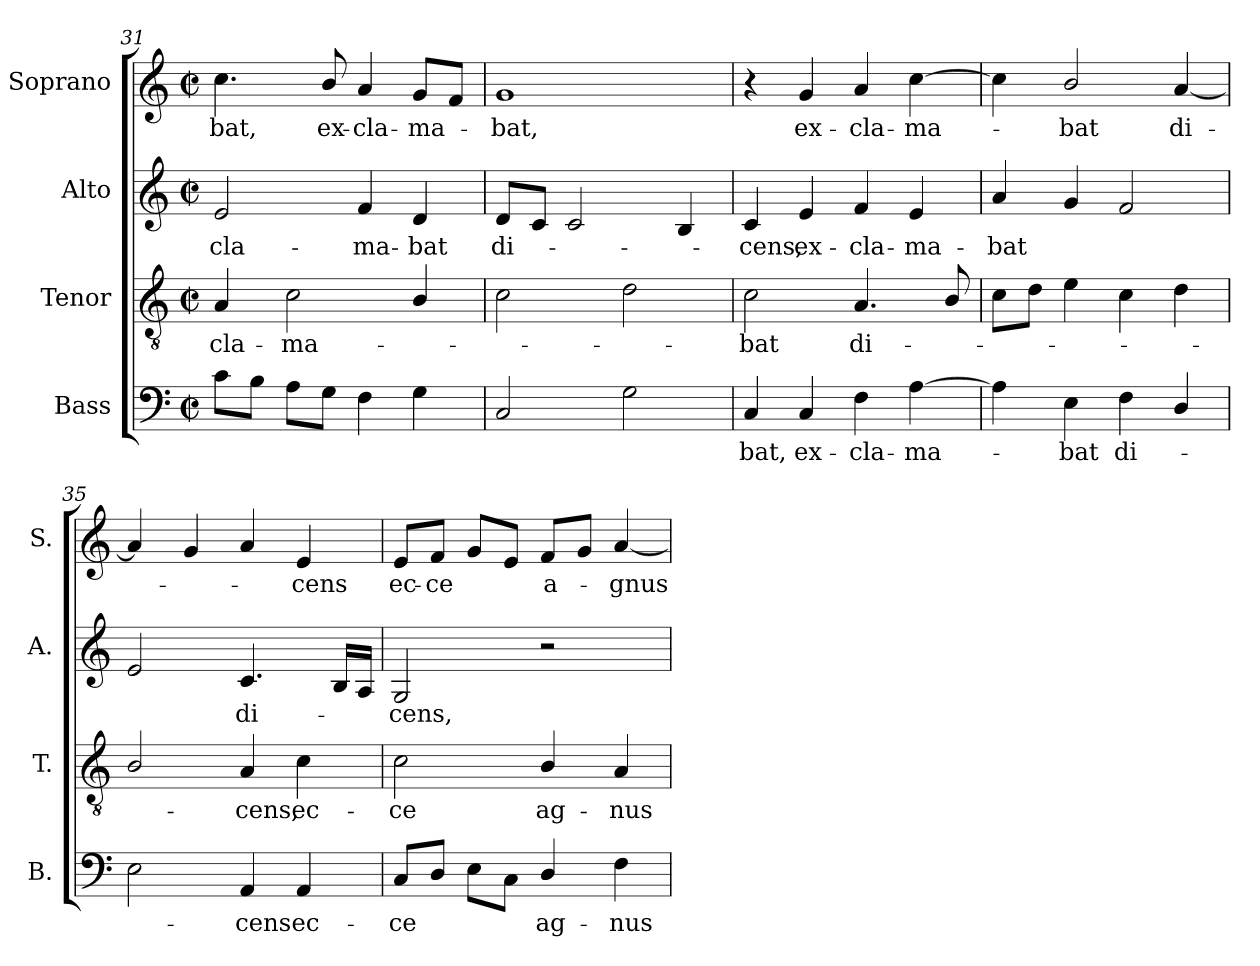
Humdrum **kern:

**kern	**text	**kern	**text	**kern	**text	**kern	**text
*part4	*part4	*part3	*part3	*part2	*part2	*part1	*part1
*staff4	*staff4	*staff3	*staff3	*staff2	*staff2	*staff1	*staff1
*I"Bass	*	*I"Tenor	*	*I"Alto	*	*I"Soprano	*
*I'B.	*	*I'T.	*	*I'A.	*	*I'S.	*
*clefF4	*	*clefGv2	*	*clefG2	*	*clefG2	*
*ITrd7c12	*	*ITrd7c12	*	*	*	*	*
*k[]	*	*k[]	*	*k[]	*	*k[]	*
*C:	*	*C:	*	*C:	*	*C:	*
*M2/2	*	*M2/2	*	*M2/2	*	*M2/2	*
*met(c|)	*	*met(c|)	*	*met(c|)	*	*met(c|)	*
=31	=31	=31	=31	=31	=31	=31	=31
!	!	!	!LO:LY:b:color=#000000	!	!	!	!
!	!	!	!	!	!LO:LY:b:color=#000000	!	!
!	!	!	!	!	!	!	!LO:LY:b:color=#000000
8Ci\L	.	4AAi/	-cla-	2ei/	-cla-	4.cci\	-bat,
8BBi\J	.	.	.	.	.	.	.
!	!	!	!LO:LY:b:color=#000000	!	!	!	!
8AAi\L	.	2Ci\	-ma-	.	.	.	.
!	!	!	!	!	!	!	!LO:LY:b:color=#000000
8GGi\J	.	.	.	.	.	8bi/	ex-
!	!	!	!	!	!LO:LY:b:color=#000000	!	!
!	!	!	!	!	!	!	!LO:LY:b:color=#000000
4FFi\	.	.	.	4fi/	-ma-	4ai/	-cla-
!	!	!	!	!	!LO:LY:b:color=#000000	!	!
!	!	!	!	!	!	!	!LO:LY:b:color=#000000
4GGi\	.	4BBi/	.	4di/	-bat	8gi/L	-ma-
.	.	.	.	.	.	8fi/J	.
=32	=32	=32	=32	=32	=32	=32	=32
!	!	!	!	!	!LO:LY:b:color=#000000	!	!
!	!	!	!	!	!	!	!LO:LY:b:color=#000000
2CCi/	.	2Ci\	.	8di/L	di-	1gi	-bat,
.	.	.	.	8ci/J	.	.	.
.	.	.	.	2ci/	.	.	.
2GGi\	.	2Di\	.	.	.	.	.
.	.	.	.	4Bi/	.	.	.
=33	=33	=33	=33	=33	=33	=33	=33
!	!LO:LY:b:color=#000000	!	!	!	!	!	!
!	!	!	!LO:LY:b:color=#000000	!	!	!	!
!	!	!	!	!	!LO:LY:b:color=#000000	!	!
4CCi/	-bat,	2Ci\	-bat	4ci/	-cens,	4r	.
!	!LO:LY:b:color=#000000	!	!	!	!	!	!
!	!	!	!	!	!LO:LY:b:color=#000000	!	!
!	!	!	!	!	!	!	!LO:LY:b:color=#000000
4CCi/	ex-	.	.	4ei/	ex-	4gi/	ex-
!	!LO:LY:b:color=#000000	!	!	!	!	!	!
!	!	!	!LO:LY:b:color=#000000	!	!	!	!
!	!	!	!	!	!LO:LY:b:color=#000000	!	!
!	!	!	!	!	!	!	!LO:LY:b:color=#000000
4FFi\	-cla-	4.AAi/	di-	4fi/	-cla-	4ai/	-cla-
!	!LO:LY:b:color=#000000	!	!	!	!	!	!
!	!	!	!	!	!LO:LY:b:color=#000000	!	!
!	!	!	!	!	!	!	!LO:LY:b:color=#000000
[>4AAi\	-ma-	.	.	4ei/	-ma-	[>4cci\	-ma-
.	.	8BBi/	.	.	.	.	.
=34	=34	=34	=34	=34	=34	=34	=34
!	!	!	!	!	!LO:LY:b:color=#000000	!	!
4AAi\]	.	8Ci\L	.	4ai/	-bat	4cci\]	.
.	.	8Di\J	.	.	.	.	.
!	!LO:LY:b:color=#000000	!	!	!	!	!	!
!	!	!	!	!	!	!	!LO:LY:b:color=#000000
4EEi\	-bat	4Ei\	.	4gi/	.	2bi/	-bat
!	!LO:LY:b:color=#000000	!	!	!	!	!	!
4FFi\	di-	4Ci\	.	2fi/	.	.	.
!	!	!	!	!	!	!	!LO:LY:b:color=#000000
4DDi/	.	4Di\	.	.	.	[<4ai/	di-
!!LO:LB:g=z
=35	=35	=35	=35	=35	=35	=35	=35
2EEi\	.	2BBi/	.	2ei/	.	4ai/]	.
.	.	.	.	.	.	4gi/	.
!	!LO:LY:b:color=#000000	!	!	!	!	!	!
!	!	!	!LO:LY:b:color=#000000	!	!	!	!
!	!	!	!	!	!LO:LY:b:color=#000000	!	!
4AAAi/	-cens	4AAi/	-cens,	4.ci/	di-	4ai/	.
!	!LO:LY:b:color=#000000	!	!	!	!	!	!
!	!	!	!LO:LY:b:color=#000000	!	!	!	!
!	!	!	!	!	!	!	!LO:LY:b:color=#000000
4AAAi/	ec-	4Ci\	ec-	.	.	4ei/	-cens
.	.	.	.	16Bi/LL	.	.	.
.	.	.	.	16Ai/JJ	.	.	.
=36	=36	=36	=36	=36	=36	=36	=36
!	!LO:LY:b:color=#000000	!	!	!	!	!	!
!	!	!	!LO:LY:b:color=#000000	!	!	!	!
!	!	!	!	!	!LO:LY:b:color=#000000	!	!
!	!	!	!	!	!	!	!LO:LY:b:color=#000000
8CCi/L	-ce	2Ci\	-ce	2Gi/	-cens,	8ei/L	ec-
!	!	!	!	!	!	!	!LO:LY:b:color=#000000
8DDi/J	.	.	.	.	.	8fi/J	-ce
8EEi\L	.	.	.	.	.	8gi/L	.
8CCi\J	.	.	.	.	.	8ei/J	.
!	!LO:LY:b:color=#000000	!	!	!	!	!	!
!	!	!	!LO:LY:b:color=#000000	!	!	!	!
!	!	!	!	!	!	!	!LO:LY:b:color=#000000
4DDi/	ag-	4BBi/	ag-	2r	.	8fi/L	a-
.	.	.	.	.	.	8gi/J	.
!	!LO:LY:b:color=#000000	!	!	!	!	!	!
!	!	!	!LO:LY:b:color=#000000	!	!	!	!
!	!	!	!	!	!	!	!LO:LY:b:color=#000000
4FFi\	-nus	4AAi/	-nus	.	.	[<4ai/	-gnus
=	=	=	=	=	=	=	=
*-	*-	*-	*-	*-	*-	*-	*-
